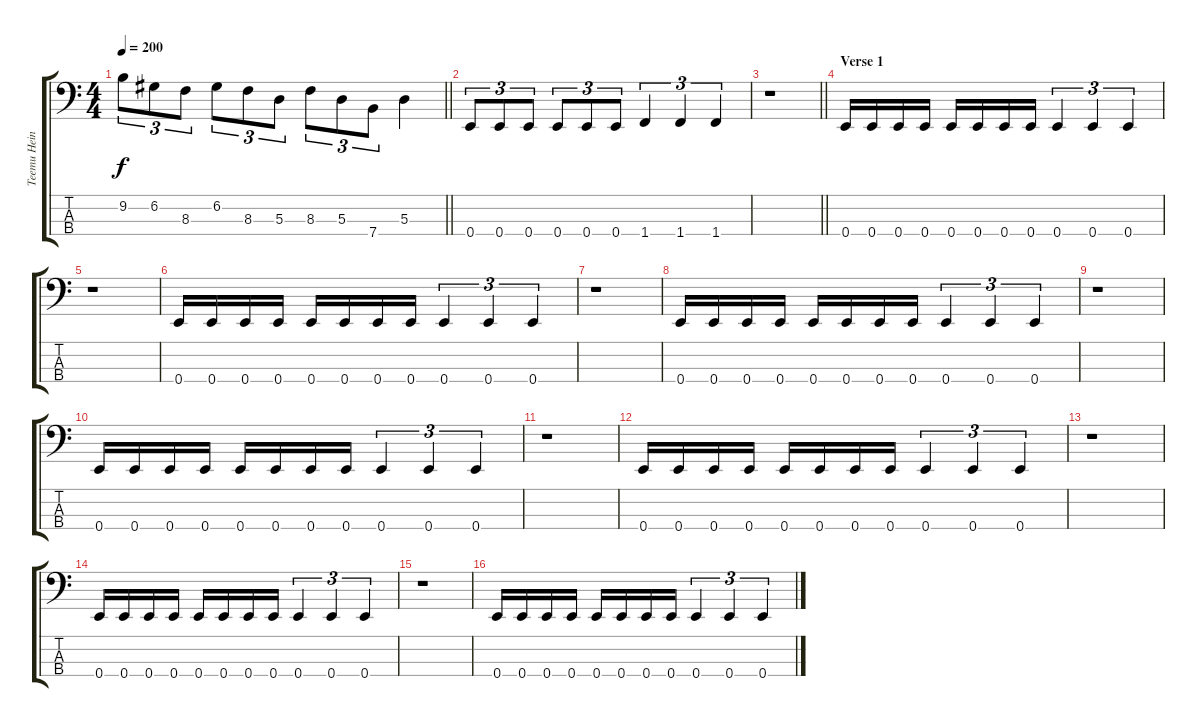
\track ("Teemu Heinola (bass)" "Teemu Hein") {instrument electricbasspick}
\staff {score tabs}
\tuning (G2 D2 A1 E1) {hide}
\ts (4 4)
\tempo 200
\clef f4
\barLineRight lightlight
\ks c
9.2.8{tu (3 2) dy f} 6.2.8{tu (3 2)} 8.3.8{tu (3 2)} 6.2.8{tu (3 2)} 8.3.8{tu (3 2)} 5.3.8{tu (3 2)} 8.3.8{tu (3 2)} 5.3.8{tu (3 2)} 7.4.8{tu (3 2)} 5.3.4 |
0.4.8{tu (3 2)} 0.4.8{tu (3 2)} 0.4.8{tu (3 2)} 0.4.8{tu (3 2)} 0.4.8{tu (3 2)} 0.4.8{tu (3 2)} 1.4.4{tu (3 2)} 1.4.4{tu (3 2)} 1.4.4{tu (3 2)} |
\barLineRight lightlight
r.1 |
\section ("" "Verse 1")
0.4.16 0.4.16 0.4.16 0.4.16 0.4.16 0.4.16 0.4.16 0.4.16 0.4.4{tu (3 2)} 0.4.4{tu (3 2)} 0.4.4{tu (3 2)} |
r.1 |
0.4.16 0.4.16 0.4.16 0.4.16 0.4.16 0.4.16 0.4.16 0.4.16 0.4.4{tu (3 2)} 0.4.4{tu (3 2)} 0.4.4{tu (3 2)} |
r.1 |
0.4.16 0.4.16 0.4.16 0.4.16 0.4.16 0.4.16 0.4.16 0.4.16 0.4.4{tu (3 2)} 0.4.4{tu (3 2)} 0.4.4{tu (3 2)} |
r.1 |
0.4.16 0.4.16 0.4.16 0.4.16 0.4.16 0.4.16 0.4.16 0.4.16 0.4.4{tu (3 2)} 0.4.4{tu (3 2)} 0.4.4{tu (3 2)} |
r.1 |
0.4.16 0.4.16 0.4.16 0.4.16 0.4.16 0.4.16 0.4.16 0.4.16 0.4.4{tu (3 2)} 0.4.4{tu (3 2)} 0.4.4{tu (3 2)} |
r.1 |
0.4.16 0.4.16 0.4.16 0.4.16 0.4.16 0.4.16 0.4.16 0.4.16 0.4.4{tu (3 2)} 0.4.4{tu (3 2)} 0.4.4{tu (3 2)} |
r.1 |
0.4.16 0.4.16 0.4.16 0.4.16 0.4.16 0.4.16 0.4.16 0.4.16 0.4.4{tu (3 2)} 0.4.4{tu (3 2)} 0.4.4{tu (3 2)}
